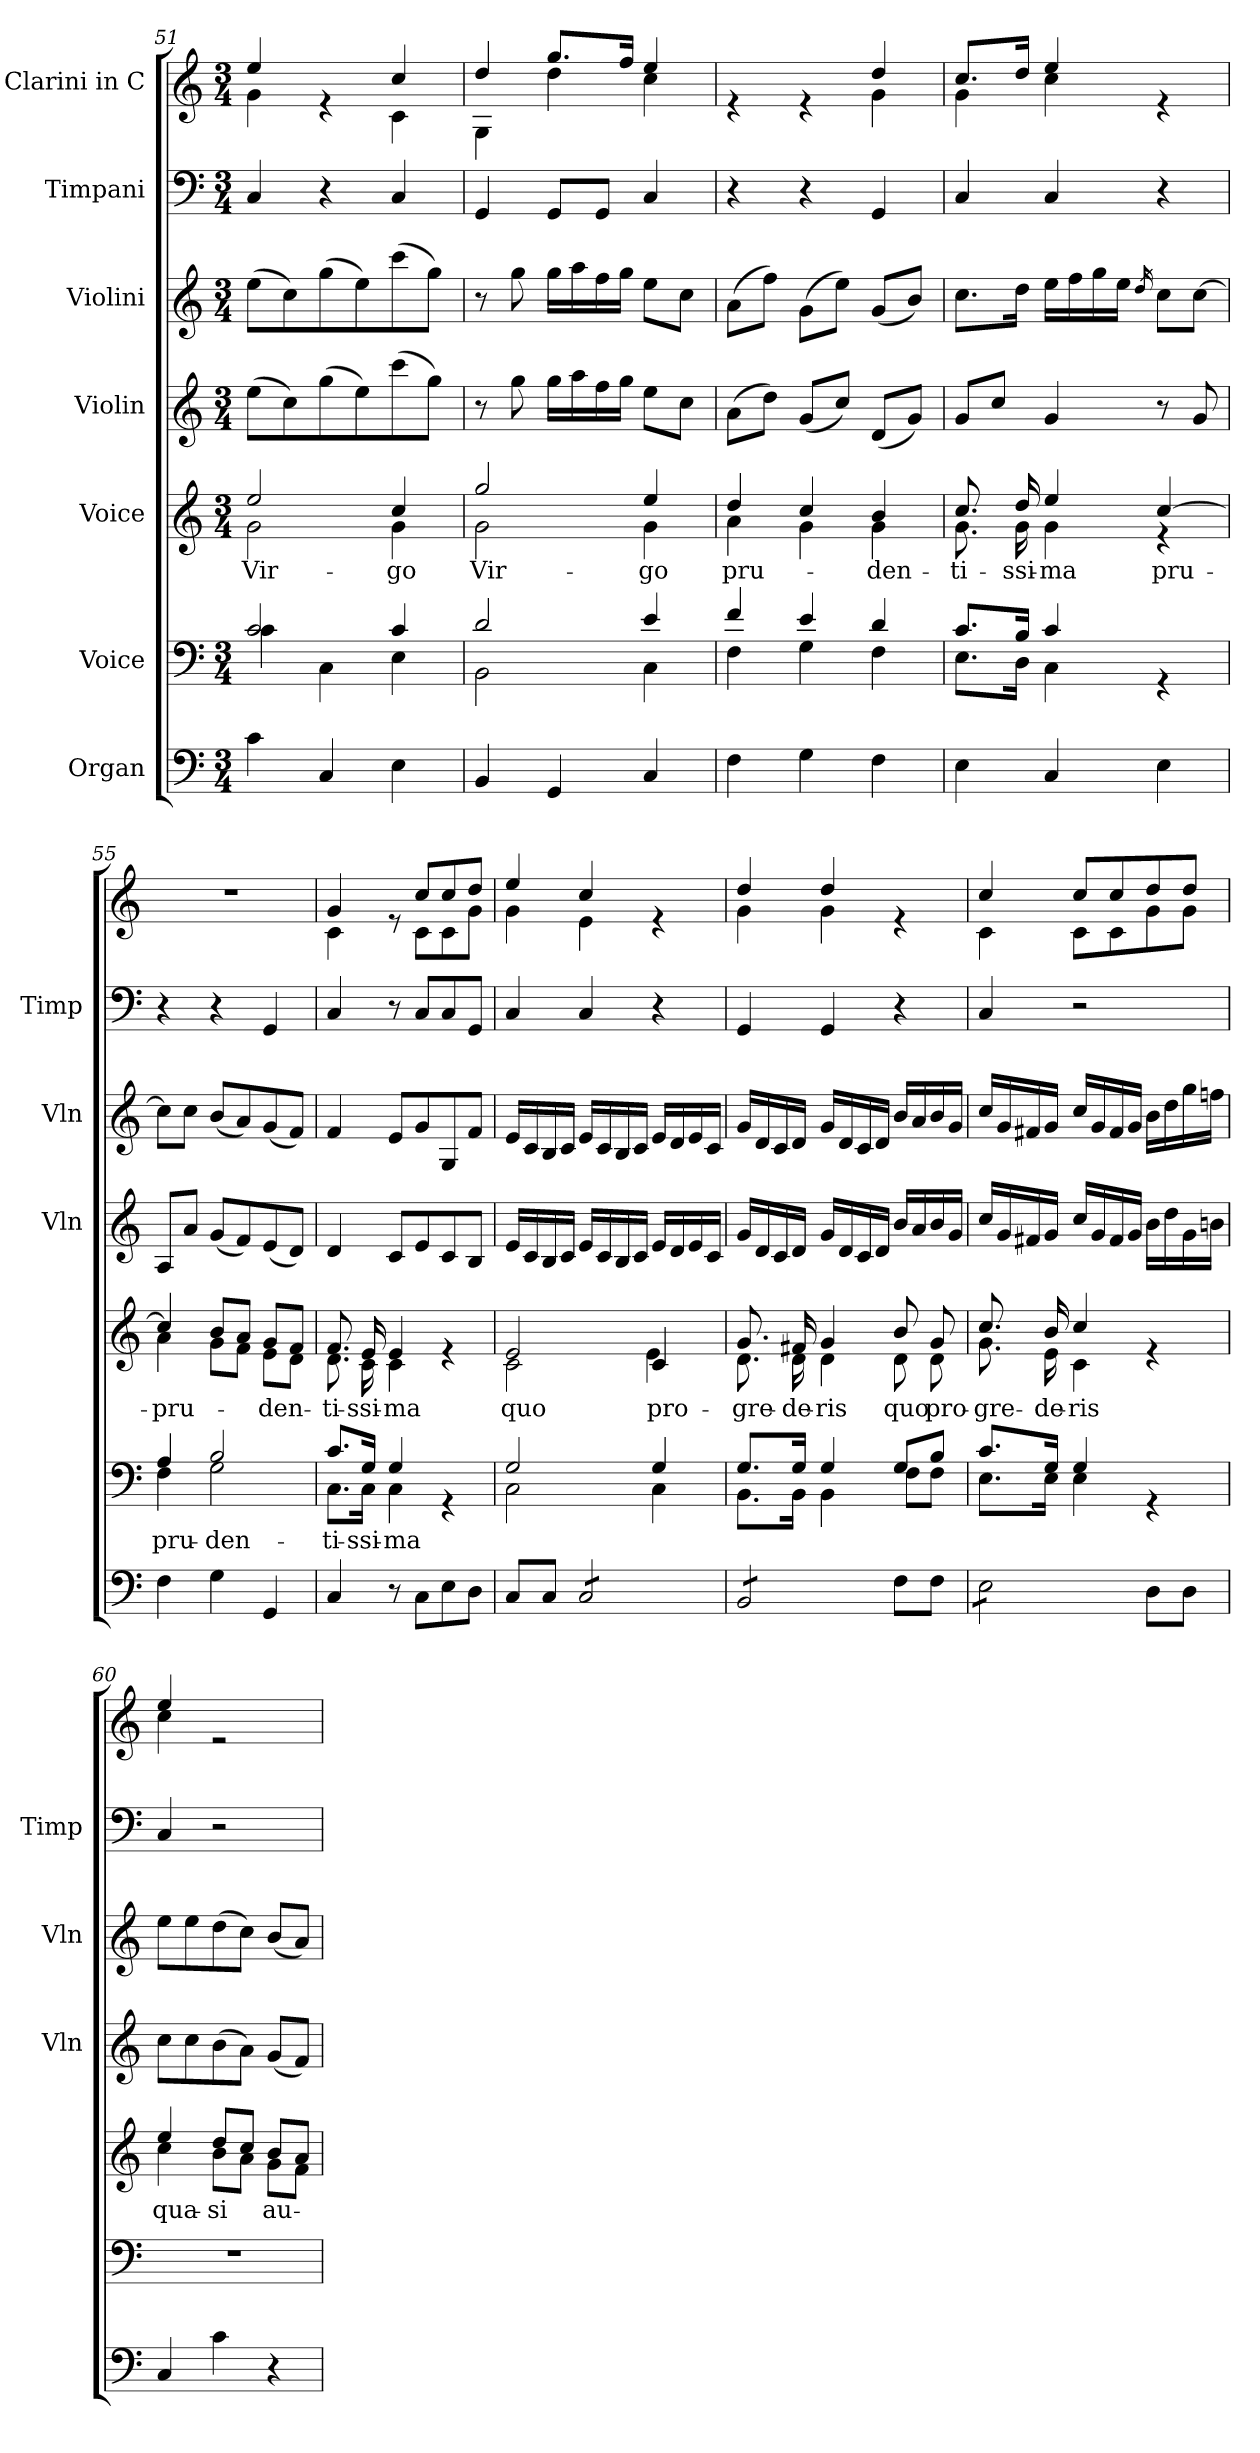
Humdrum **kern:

**kern	**kern	**text	**kern	**text	**kern	**kern	**kern	**kern
*part7	*part6	*part6	*part5	*part5	*part4	*part3	*part2	*part1
*staff7	*staff6	*staff6	*staff5	*staff5	*staff4	*staff3	*staff2	*staff1
*I"Organ	*I"Voice	*	*I"Voice	*	*I"Violin	*I"Violini	*I"Timpani	*I"Clarini in C
*	*	*	*	*	*I'Vln	*I'Vln	*I'Timp	*
!!LO:PB:g=z
*clefF4	*clefF4	*	*clefG2	*	*clefG2	*clefG2	*clefF4	*clefG2
*k[]	*k[]	*	*k[]	*	*k[]	*k[]	*k[]	*k[]
*M3/4	*M3/4	*	*M3/4	*	*M3/4	*M3/4	*M3/4	*M3/4
=51	=51	=51	=51	=51	=51	=51	=51	=51
*	*^	*	*	*	*	*	*	*
!	!	!	!	!	!LO:LY:b	!	!	!	!
*	*	*	*	*^	*	*	*	*	*^
4c\	2c/	4c\	.	2ee/	2g\	Vir-	(8ee\L	(8ee\L	4C/	4ee/	4g\
.	.	.	.	.	.	.	8cc\)	8cc\)	.	.	.
4C/	.	4C\	.	.	.	.	(8gg\	(8gg\	4r	4re	4ryy
.	.	.	.	.	.	.	8ee\)	8ee\)	.	.	.
!	!	!	!	!	!	!LO:LY:b	!	!	!	!	!
4E\	4c/	4E\	.	4cc/	4g\	-go	(8ccc\	(8ccc\	4C/	4cc/	4c\
.	.	.	.	.	.	.	8gg\J)	8gg\J)	.	.	.
=52	=52	=52	=52	=52	=52	=52	=52	=52	=52	=52	=52
!	!	!	!	!	!	!LO:LY:b	!	!	!	!	!
4BB/	2d/	2BB\	.	2gg/	2g\	Vir-	8r	8r	4GG/	4dd/	4G\
.	.	.	.	.	.	.	8gg\	8gg\	.	.	.
4GG/	.	.	.	.	.	.	16gg\LL	16gg\LL	8GG/L	8.gg/L	4dd\
.	.	.	.	.	.	.	16aa\	16aa\	.	.	.
.	.	.	.	.	.	.	16ff\	16ff\	8GG/J	.	.
.	.	.	.	.	.	.	16gg\JJ	16gg\JJ	.	16ff/Jk	.
!	!	!	!	!	!	!LO:LY:b	!	!	!	!	!
4C/	4e/	4C\	.	4ee/	4g\	-go	8ee\L	8ee\L	4C/	4ee/	4cc\
.	.	.	.	.	.	.	8cc\J	8cc\J	.	.	.
=53	=53	=53	=53	=53	=53	=53	=53	=53	=53	=53	=53
!	!	!	!	!	!	!LO:LY:b	!	!	!	!	!
4F\	4f/	4F\	.	4dd/	4a\	pru-	(8a\L	(8a\L	4r	4re	2ryy
.	.	.	.	.	.	.	8dd\J)	8ff\J)	.	.	.
4G\	4e/	4G\	.	4cc/	4g\	.	(8g/L	(8g\L	4r	4re	.
.	.	.	.	.	.	.	8cc/J)	8ee\J)	.	.	.
!	!	!	!	!	!	!LO:LY:b	!	!	!	!	!
4F\	4d/	4F\	.	4b/	4g\	-den-	(8d/L	(8g/L	4GG/	4dd/	4g\
.	.	.	.	.	.	.	8g/J)	8b/J)	.	.	.
=54	=54	=54	=54	=54	=54	=54	=54	=54	=54	=54	=54
!	!	!	!	!	!	!LO:LY:b	!	!	!	!	!
4E\	8.c/L	8.E\L	.	8.cc/	8.g\	-ti-	8g/L	8.cc\L	4C/	8.cc/L	4g\
.	.	.	.	.	.	.	8cc/J	.	.	.	.
!	!	!	!	!	!	!LO:LY:b	!	!	!	!	!
.	16B/Jk	16D\Jk	.	16dd/	16g\	-ssi-	.	16dd\Jk	.	16dd/Jk	.
!	!	!	!	!	!	!LO:LY:b	!	!	!	!	!
4C/	4c/	4C\	.	4ee/	4g\	-ma	4g/	16ee\LL	4C/	4ee/	4cc\
.	.	.	.	.	.	.	.	16ff\	.	.	.
.	.	.	.	.	.	.	.	16gg\	.	.	.
.	.	.	.	.	.	.	.	16ee\JJ	.	.	.
.	.	.	.	.	.	.	.	16qdd/	.	.	.
!	!	!	!	!	!	!LO:LY:b	!	!	!	!	!
4E\	4rGG	4ryy	.	[4cc/	4r	pru-	8r	8cc\L	4r	4re	4ryy
.	.	.	.	.	.	.	8g/	[8cc\J	.	.	.
*	*	*	*	*	*	*	*	*	*	*v	*v
=55	=55	=55	=55	=55	=55	=55	=55	=55	=55	=55
!	!	!	!LO:LY:b	!	!	!LO:LY:b	!	!	!	!
4F\	4A/	4F\	pru-	4cc/]	4a\	pru-	8A/L	8cc\L]	4r	2.r
.	.	.	.	.	.	.	8a/J	8cc\J	.	.
!	!	!	!LO:LY:b	!	!	!	!	!	!	!
4G\	2B/	2G\	-den-	8b/L	8g\L	.	(8g/L	(8b/L	4r	.
.	.	.	.	8a/J	8f\J	.	8f/)	8a/)	.	.
!	!	!	!	!	!	!LO:LY:b	!	!	!	!
!	!	!	!	!	!	!LO:LY:b	!	!	!	!
4GG/	.	.	.	8g/L	8e\L	-den-	(8e/	(8g/	4GG/	.
.	.	.	.	8f/J	8d\J	.	8d/J)	8f/J)	.	.
=56	=56	=56	=56	=56	=56	=56	=56	=56	=56	=56
!	!	!	!LO:LY:b	!	!	!LO:LY:b	!	!	!	!
!	!	!	!	!	!	!LO:LY:b	!	!	!	!
*	*	*	*	*	*	*	*	*	*	*^
4C/	8.c/L	8.C\L	-ti-	8.f/	8.d\	-ti-	4d/	4f/	4C/	4g/	4c\
!	!	!	!LO:LY:b	!	!	!LO:LY:b	!	!	!	!	!
!	!	!	!	!	!	!LO:LY:b	!	!	!	!	!
.	16G/Jk	16C\Jk	-ssi-	16e/	16c\	-ssi-	.	.	.	.	.
!	!	!	!LO:LY:b	!	!	!LO:LY:b	!	!	!	!	!
!	!	!	!	!	!	!LO:LY:b	!	!	!	!	!
8r	4G/	4C\	-ma	4e/	4c\	-ma	8c/L	8e/L	8r	8re	8ryy
8C\L	.	.	.	.	.	.	8e/	8g/	8C/L	8cc/L	8c\L
8E\	4rGG	4ryy	.	4re	4ryy	.	8c/	8G/	8C/	8cc/	8c\
8D\J	.	.	.	.	.	.	8B/J	8f/J	8GG/J	8dd/J	8g\J
!!LO:PB:g=z	!!
=57	=57	=57	=57	=57	=57	=57	=57	=57	=57	=57	=57
!	!	!	!	!	!	!LO:LY:b	!	!	!	!	!
8C/L	2G/	2C\	.	2e/	2c\	quo	16e/LL	16e/LL	4C/	4ee/	4g\
.	.	.	.	.	.	.	16c/	16c/	.	.	.
8C/J	.	.	.	.	.	.	16B/	16B/	.	.	.
.	.	.	.	.	.	.	16c/JJ	16c/JJ	.	.	.
*tremolo	*	*	*	*	*	*	*	*	*	*	*
8C/L	.	.	.	.	.	.	16e/LL	16e/LL	4C/	4cc/	4e\
.	.	.	.	.	.	.	16c/	16c/	.	.	.
8C/	.	.	.	.	.	.	16B/	16B/	.	.	.
.	.	.	.	.	.	.	16c/JJ	16c/JJ	.	.	.
!	!	!	!	!	!	!LO:LY:b	!	!	!	!	!
8C/	4G/	4C\	.	4c/	4e\	pro-	16e/LL	16e/LL	4r	4re	4ryy
.	.	.	.	.	.	.	16d/	16d/	.	.	.
8C/J	.	.	.	.	.	.	16e/	16e/	.	.	.
.	.	.	.	.	.	.	16c/JJ	16c/JJ	.	.	.
=58	=58	=58	=58	=58	=58	=58	=58	=58	=58	=58	=58
!	!	!	!	!	!	!LO:LY:b	!	!	!	!	!
8BB/L	8.G/L	8.BB\L	.	8.g/	8.d\	-gre-	16g/LL	16g/LL	4GG/	4dd/	4g\
.	.	.	.	.	.	.	16d/	16d/	.	.	.
8BB/	.	.	.	.	.	.	16c/	16c/	.	.	.
!	!	!	!	!	!	!LO:LY:b	!	!	!	!	!
.	16G/Jk	16BB\Jk	.	16f#X/	16d\	-de-	16d/JJ	16d/JJ	.	.	.
!	!	!	!	!	!	!LO:LY:b	!	!	!	!	!
8BB/	4G/	4BB\	.	4g/	4d\	-ris	16g/LL	16g/LL	4GG/	4dd/	4g\
.	.	.	.	.	.	.	16d/	16d/	.	.	.
8BB/J	.	.	.	.	.	.	16c/	16c/	.	.	.
*Xtremolo	*	*	*	*	*	*	*	*	*	*	*
.	.	.	.	.	.	.	16d/JJ	16d/JJ	.	.	.
!	!	!	!	!	!	!LO:LY:b	!	!	!	!	!
8F\L	8G/L	8F\L	.	8b/	8d\	quo	16b/LL	16b/LL	4r	4re	4ryy
.	.	.	.	.	.	.	16a/	16a/	.	.	.
!	!	!	!	!	!	!LO:LY:b	!	!	!	!	!
8F\J	8B/J	8F\J	.	8g/	8d\	pro-	16b/	16b/	.	.	.
.	.	.	.	.	.	.	16g/JJ	16g/JJ	.	.	.
=59	=59	=59	=59	=59	=59	=59	=59	=59	=59	=59	=59
!	!	!	!	!	!	!LO:LY:b	!	!	!	!	!
*tremolo	*	*	*	*	*	*	*	*	*	*	*
8E\L	8.c/L	8.E\L	.	8.cc/	8.g\	-gre-	16cc/LL	16cc/LL	4C/	4cc/	4c\
.	.	.	.	.	.	.	16g/	16g/	.	.	.
8E\	.	.	.	.	.	.	16f#X/	16f#X/	.	.	.
!	!	!	!	!	!	!LO:LY:b	!	!	!	!	!
.	16G/Jk	16E\Jk	.	16b/	16e\	-de-	16g/JJ	16g/JJ	.	.	.
!	!	!	!	!	!	!LO:LY:b	!	!	!	!	!
8E\	4G/	4E\	.	4cc/	4c\	-ris	16cc/LL	16cc/LL	2r	8cc/L	8c\L
.	.	.	.	.	.	.	16g/	16g/	.	.	.
8E\J	.	.	.	.	.	.	16f#/	16f#/	.	8cc/	8c\
*Xtremolo	*	*	*	*	*	*	*	*	*	*	*
.	.	.	.	.	.	.	16g/JJ	16g/JJ	.	.	.
8D\L	4rGG	4ryy	.	4re	4ryy	.	16b\LL	16b\LL	.	8dd/	8g\
.	.	.	.	.	.	.	16dd\	16dd\	.	.	.
8D\J	.	.	.	.	.	.	16g\	16gg\	.	8dd/J	8g\J
.	.	.	.	.	.	.	16bn\JJ	16ffn\JJ	.	.	.
*	*v	*v	*	*	*	*	*	*	*	*	*
=60	=60	=60	=60	=60	=60	=60	=60	=60	=60	=60
!	!	!	!	!	!LO:LY:b	!	!	!	!	!
4C/	2.r	.	4ee/	4cc\	qua-	8cc\L	8ee\L	4C/	4ee/	4cc\
.	.	.	.	.	.	8cc\	8ee\	.	.	.
!	!	!	!	!	!LO:LY:b	!	!	!	!	!
4c\	.	.	8dd/L	8b\L	-si	(8b\	(8dd\	2r	2re	2ryy
.	.	.	8cc/J	8a\J	.	8a\J)	8cc\J)	.	.	.
!	!	!	!	!	!LO:LY:b	!	!	!	!	!
4r	.	.	8b/L	8g\L	au-	(8g/L	(8b/L	.	.	.
.	.	.	8a/J	8f\J	.	8f/J)	8a/J)	.	.	.
*	*	*	*v	*v	*	*	*	*	*v	*v
=	=	=	=	=	=	=	=	=
*-	*-	*-	*-	*-	*-	*-	*-	*-
